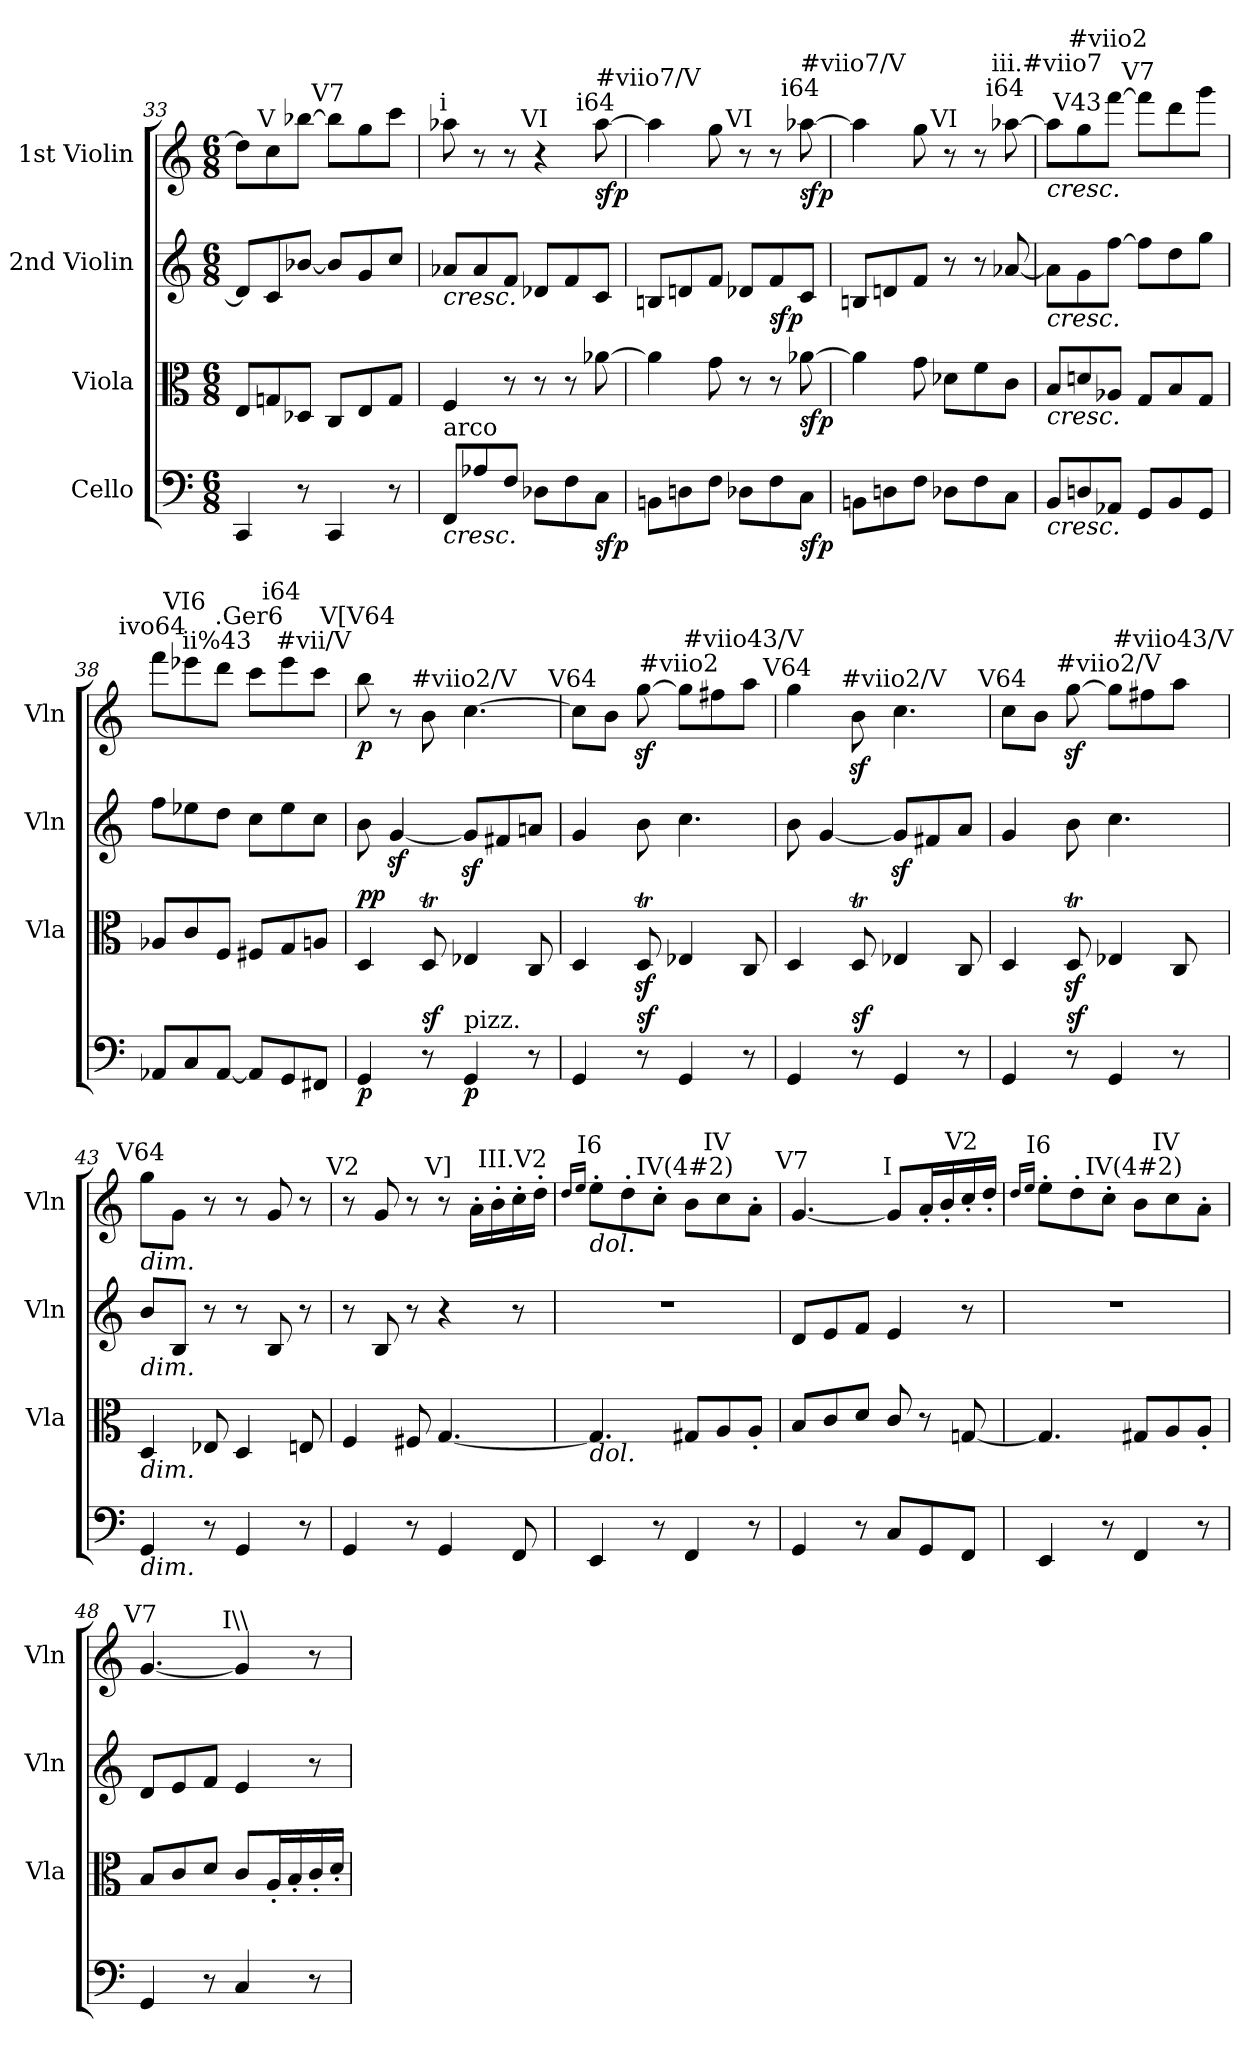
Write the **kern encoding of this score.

**kern	**dynam	**kern	**dynam	**kern	**dynam	**kern	**dynam
*part4	*part4	*part3	*part3	*part2	*part2	*part1	*part1
*staff4	*staff4	*staff3	*staff3	*staff2	*staff2	*staff1	*staff1
*I"Cello	*	*I"Viola	*	*I"2nd Violin	*	*I"1st Violin	*
*	*	*I'Vla	*	*I'Vln	*	*I'Vln	*
!!LO:LB:g=z
*clefF4	*	*clefC3	*	*clefG2	*	*clefG2	*
*k[]	*	*k[]	*	*k[]	*	*k[]	*
*C:	*	*C:	*	*C:	*	*C:	*
*M6/8	*	*M6/8	*	*M6/8	*	*M6/8	*
=33	=33	=33	=33	=33	=33	=33	=33
4CC/	.	8E/L	.	8d-/L]	.	8dd-\L]	.
!	!	!	!	!	!	!LO:TX:a:cj:t=V	!
.	.	8Gn/	.	8c/	.	8cc\	.
8r	.	8D-X/J	.	[8b-X/J	.	[8bb-X\J	.
!	!	!	!	!	!	!LO:TX:a:cj:t=V7	!
4CC/	.	8C/L	.	8b-/L]	.	8bb-\L]	.
.	.	8E/	.	8g/	.	8gg\	.
8r	.	8G/J	.	8cc/J	.	8ccc\J	.
=34	=34	=34	=34	=34	=34	=34	=34
!	!	!	!	!	!	!LO:TX:a:cj:t=i	!
!	!	!	!	!LO:TX:b:i:t=cresc.	!	!	!
!LO:TX:b:i:t=cresc.	!	!	!	!	!	!	!
!LO:TX:a:t=arco	!	!	!	!	!	!	!
8FF/L	.	4F/	.	8a-X/L	.	8aa-X\	.
8A-X/	.	.	.	8a-/	.	8r	.
8F/J	.	8r	.	8f/J	.	8r	.
!	!	!	!	!	!	!LO:TX:a:cj:t=VI	!
8D-X\L	.	8r	.	8d-X/L	.	4r	.
8F\	.	8r	.	8f/	.	.	.
!	!	!	!	!	!	!LO:TX:a:cj:t=i64	!
!	!LO:DY:b	!	!LO:DY:b	!	!	!	!
!	!	!	!LO:DY:n=1:a	!	!	!	!LO:DY:b
8C\J	sfp	[8a-X\	sfp sfp	8c/J	.	[8aa-\	sfp
=35	=35	=35	=35	=35	=35	=35	=35
!	!	!	!	!	!	!LO:TX:a:cj:t=#viio7/V	!
8BBn\L	.	4a-\]	.	8Bn/L	.	4aa-\]	.
8Dn\	.	.	.	8dn/	.	.	.
8F\J	.	8g\	.	8f/J	.	8gg\	.
!	!	!	!	!	!	!LO:TX:a:cj:t=VI	!
8D-X\L	.	8r	.	8d-X/L	.	8r	.
!	!	!	!	!	!LO:DY:b	!	!
8F\	.	8r	.	8f/	sfp	8r	.
!	!	!	!	!	!	!LO:TX:a:cj:t=i64	!
!	!LO:DY:b	!	!LO:DY:b	!	!	!	!LO:DY:b
8C\J	sfp	[8a-X\	sfp	8c/J	.	[8aa-X\	sfp
=36	=36	=36	=36	=36	=36	=36	=36
!	!	!	!	!	!	!LO:TX:a:cj:t=#viio7/V	!
8BBn\L	.	4a-\]	.	8Bn/L	.	4aa-\]	.
8Dn\	.	.	.	8dn/	.	.	.
8F\J	.	8g\	.	8f/J	.	8gg\	.
!	!	!	!	!	!	!LO:TX:a:cj:t=VI	!
8D-X\L	.	8d-X\L	.	8r	.	8r	.
8F\	.	8f\	.	8r	.	8r	.
!	!	!	!	!	!	!LO:TX:a:cj:t=i64	!
8C\J	.	8c\J	.	[8a-X/	.	[8aa-X\	.
!!LO:PB:g=z
=37	=37	=37	=37	=37	=37	=37	=37
!	!	!	!	!	!	!LO:TX:a:cj:t=iii.#viio7	!
!	!	!	!	!	!	!LO:TX:b:i:t=cresc.	!
!	!	!	!	!LO:TX:b:i:t=cresc.	!	!	!
!	!	!LO:TX:b:i:t=cresc.	!	!	!	!	!
!LO:TX:b:i:t=cresc.	!	!	!	!	!	!	!
8BB/L	.	8B/L	.	8a-\L]	.	8aa-\L]	.
!	!	!	!	!	!	!LO:TX:a:cj:t=V43	!
8Dn/	.	8dn/	.	8g\	.	8gg\	.
!	!	!	!	!	!	!LO:TX:a:cj:t=#viio2	!
8AA-X/J	.	8A-X/J	.	[8ff\J	.	[8fff\J	.
!	!	!	!	!	!	!LO:TX:a:cj:t=V7	!
8GG/L	.	8G/L	.	8ff\L]	.	8fff\L]	.
8BB/	.	8B/	.	8dd\	.	8ddd\	.
8GG/J	.	8G/J	.	8gg\J	.	8ggg\J	.
=38	=38	=38	=38	=38	=38	=38	=38
!	!	!	!	!	!	!LO:TX:a:cj:t=ivo64	!
8AA-X/L	.	8A-X/L	.	8ff\L	.	8fff\L	.
!	!	!	!	!	!	!LO:TX:a:cj:t=VI6	!
8C/	.	8c/	.	8ee-X\	.	8eee-X\	.
!	!	!	!	!	!	!LO:TX:a:cj:t=ii%43	!
[8AA-/J	.	8F/J	.	8dd\J	.	8ddd\J	.
!	!	!	!	!	!	!LO:TX:a:cj:t=.Ger6	!
8AA-/L]	.	8F#X/L	.	8cc\L	.	8ccc\L	.
!	!	!	!	!	!	!LO:TX:a:cj:t=i64	!
8GG/	.	8G/	.	8ee-\	.	8eee-\	.
!	!	!	!	!	!	!LO:TX:a:cj:t=#vii/V	!
8FF#X/J	.	8An/J	.	8cc\J	.	8ccc\J	.
=39	=39	=39	=39	=39	=39	=39	=39
!	!	!	!	!	!	!LO:TX:a:cj:t=V[V64	!
!	!LO:DY:b	!	!LO:DY:b	!	!	!	!
!	!	!	!LO:DY:n=1:a	!	!	!	!LO:DY:b
4GG/	p	4D/	p p	8b\	.	8bb\	p
.	.	.	.	[4gz</	.	8r	.
!	!LO:DY:a	!	!	!	!	!	!
8r	sf	8DT/	.	.	.	8b\	.
!	!	!	!	!	!	!LO:TX:a:cj:t=#viio2/V	!
!LO:TX:a:t=pizz.	!	!	!	!	!	!	!
!	!LO:DY:b	!	!	!	!	!	!
4GG/	p	4E-X/	.	8gz>/L]	.	[4.cc\	.
.	.	.	.	8f#X/	.	.	.
8r	.	8C/	.	8an/J	.	.	.
!!LO:LB:g=z
=40	=40	=40	=40	=40	=40	=40	=40
!	!	!	!	!	!	!LO:TX:a:cj:t=V64	!
4GG/	.	4D/	.	4g/	.	8cc\L]	.
.	.	.	.	.	.	8b\J	.
!	!LO:DY:a	!	!	!	!	!	!
8r	sf	8Dz>T/	.	8b\	.	[8ggz<\	.
!	!	!	!	!	!	!LO:TX:a:cj:t=#viio2	!
4GG/	.	4E-X/	.	4.cc\	.	8gg\L]	.
.	.	.	.	.	.	8ff#X\	.
!	!	!	!	!	!	!LO:TX:a:cj:t=#viio43/V	!
8r	.	8C/	.	.	.	8aa\J	.
!!LO:LB:g=z
=41	=41	=41	=41	=41	=41	=41	=41
!	!	!	!	!	!	!LO:TX:a:cj:t=V64	!
4GG/	.	4D/	.	8b\	.	4gg\	.
.	.	.	.	[4g/	.	.	.
!	!LO:DY:a	!	!	!	!	!	!
8r	sf	8DT/	.	.	.	8bz<\	.
!	!	!	!	!	!	!LO:TX:a:cj:t=#viio2/V	!
4GG/	.	4E-X/	.	8gz</L]	.	4.cc\	.
.	.	.	.	8f#X/	.	.	.
8r	.	8C/	.	8a/J	.	.	.
=42	=42	=42	=42	=42	=42	=42	=42
!	!	!	!	!	!	!LO:TX:a:cj:t=V64	!
4GG/	.	4D/	.	4g/	.	8cc\L	.
.	.	.	.	.	.	8b\J	.
!	!LO:DY:a	!	!	!	!	!	!
8r	sf	8Dz>T/	.	8b\	.	[8ggz<\	.
!	!	!	!	!	!	!LO:TX:a:cj:t=#viio2/V	!
4GG/	.	4E-X/	.	4.cc\	.	8gg\L]	.
.	.	.	.	.	.	8ff#X\	.
!	!	!	!	!	!	!LO:TX:a:cj:t=#viio43/V	!
8r	.	8C/	.	.	.	8aa\J	.
=43	=43	=43	=43	=43	=43	=43	=43
!	!	!	!	!	!	!LO:TX:a:cj:t=V64	!
!	!	!	!	!	!	!LO:TX:b:i:t=dim.	!
!	!	!	!	!LO:TX:b:i:t=dim.	!	!	!
!	!	!LO:TX:b:i:t=dim.	!	!	!	!	!
!LO:TX:b:i:t=dim.	!	!	!	!	!	!	!
4GG/	.	4D/	.	8b/L	.	8gg\L	.
.	.	.	.	8B/J	.	8g\J	.
8r	.	8E-X/	.	8r	.	8r	.
4GG/	.	4D/	.	8r	.	8r	.
.	.	.	.	8B/	.	8g/	.
8r	.	8En/	.	8r	.	8r	.
=44	=44	=44	=44	=44	=44	=44	=44
!	!	!	!	!	!	!LO:TX:a:cj:t=V2	!
4GG/	.	4F/	.	8r	.	8r	.
.	.	.	.	8B/	.	8g/	.
8r	.	8F#X/	.	8r	.	8r	.
!	!	!	!	!	!	!LO:TX:a:cj:t=V]	!
4GG/	.	[4.G/	.	4r	.	8r	.
.	.	.	.	.	.	16a'>\LL	.
.	.	.	.	.	.	16b'>\	.
!	!	!	!	!	!	!LO:TX:a:cj:t=III.V2	!
8FF/	.	.	.	8r	.	16cc'>\	.
.	.	.	.	.	.	16dd'>\JJ	.
!!LO:PB:g=z
=45	=45	=45	=45	=45	=45	=45	=45
.	.	.	.	.	.	16qdd/LL	.
.	.	.	.	.	.	16qee/JJ	.
!	!	!	!	!	!	!LO:TX:a:cj:t=I6	!
!	!	!	!	!	!	!LO:TX:b:i:t=dol.	!
!	!	!LO:TX:b:i:t=dol.	!	!	!	!	!
4EE/	.	4.G/]	.	2.r	.	8ee'>\L	.
.	.	.	.	.	.	8dd'>\	.
8r	.	.	.	.	.	8cc'>\J	.
!	!	!	!	!	!	!LO:TX:a:cj:t=IV(4#2)	!
4FF/	.	8G#X/L	.	.	.	8b\L	.
!	!	!	!	!	!	!LO:TX:a:cj:t=IV	!
.	.	8A/	.	.	.	8cc\	.
8r	.	8A'</J	.	.	.	8a'>\J	.
=46	=46	=46	=46	=46	=46	=46	=46
!	!	!	!	!	!	!LO:TX:a:cj:t=V7	!
4GG/	.	8B/L	.	8d/L	.	[4.g/	.
.	.	8c/	.	8e/	.	.	.
8r	.	8d/J	.	8f/J	.	.	.
!	!	!	!	!	!	!LO:TX:a:cj:t=I	!
8C/L	.	8c/	.	4e/	.	8g/L]	.
8GG/	.	8r	.	.	.	16a'</L	.
.	.	.	.	.	.	16b'</	.
!	!	!	!	!	!	!LO:TX:a:cj:t=V2	!
8FF/J	.	[8Gn/	.	8r	.	16cc'</	.
.	.	.	.	.	.	16dd'</JJ	.
=47	=47	=47	=47	=47	=47	=47	=47
.	.	.	.	.	.	16qdd/LL	.
.	.	.	.	.	.	16qee/JJ	.
!	!	!	!	!	!	!LO:TX:a:cj:t=I6	!
4EE/	.	4.G/]	.	2.r	.	8ee'>\L	.
.	.	.	.	.	.	8dd'>\	.
8r	.	.	.	.	.	8cc'>\J	.
!	!	!	!	!	!	!LO:TX:a:cj:t=IV(4#2)	!
4FF/	.	8G#X/L	.	.	.	8b\L	.
!	!	!	!	!	!	!LO:TX:a:cj:t=IV	!
.	.	8A/	.	.	.	8cc\	.
8r	.	8A'</J	.	.	.	8a'>\J	.
=48	=48	=48	=48	=48	=48	=48	=48
!	!	!	!	!	!	!LO:TX:a:cj:t=V7	!
4GG/	.	8B/L	.	8d/L	.	[4.g/	.
.	.	8c/	.	8e/	.	.	.
8r	.	8d/J	.	8f/J	.	.	.
!	!	!	!	!	!	!LO:TX:a:cj:t=I\\	!
4C/	.	8c/L	.	4e/	.	4g/]	.
.	.	16A'</L	.	.	.	.	.
.	.	16B'</	.	.	.	.	.
8r	.	16c'</	.	8r	.	8r	.
.	.	16d'</JJ	.	.	.	.	.
=	=	=	=	=	=	=	=
*-	*-	*-	*-	*-	*-	*-	*-
